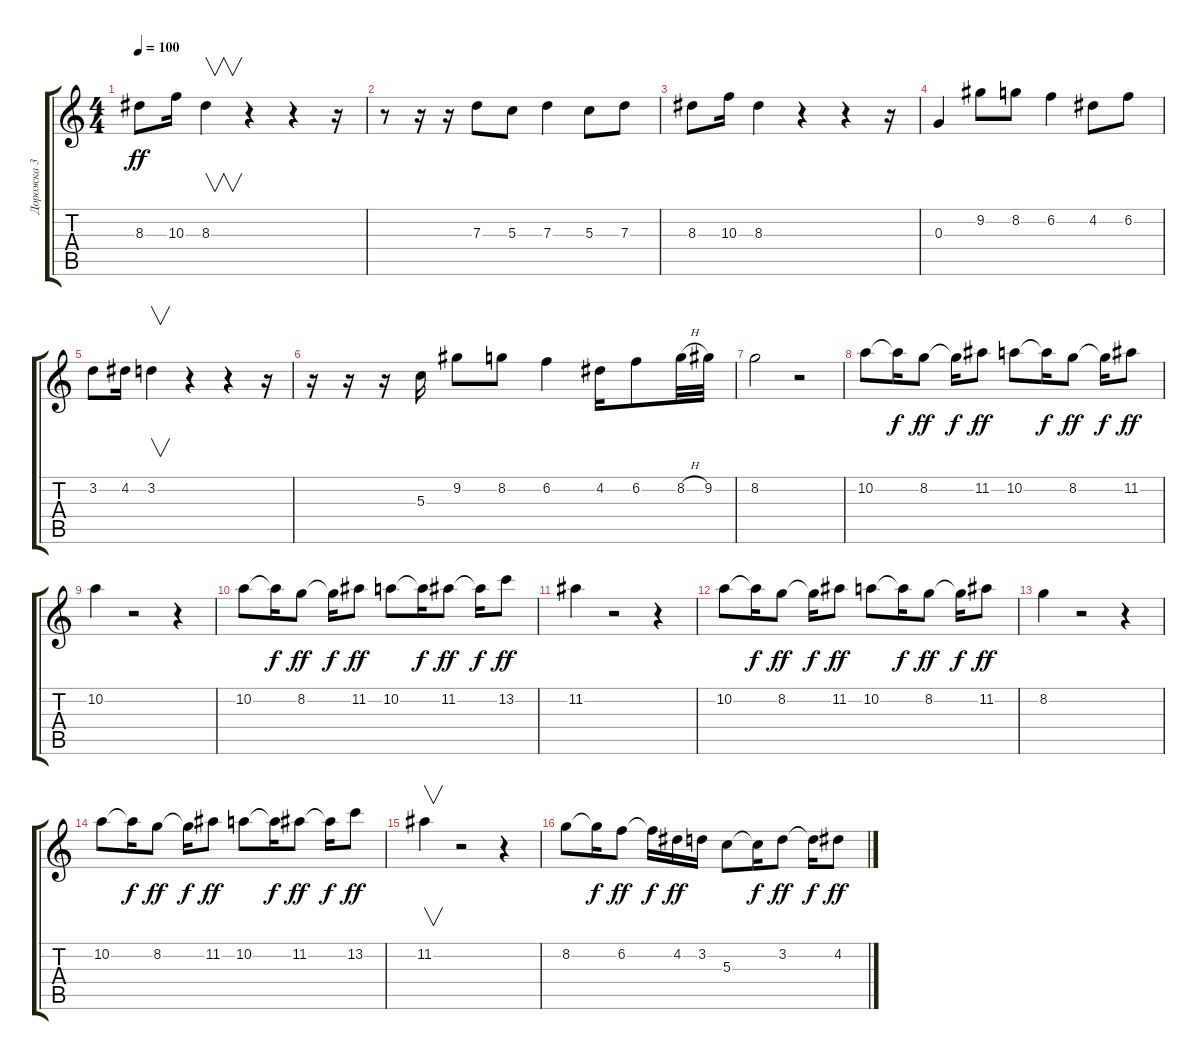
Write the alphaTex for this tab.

\track ("Дорожка 3" "Дорожка 3") {instrument contrabass}
\staff {score tabs}
\tuning (E4 B3 G3 D3 A2 D2) {hide}
\ts (4 4)
\tempo 100
\clef g2
\ks c
8.3.8{dy ff} 10.3.16 8.3.4{v} r.4 r.4 r.16 |
r.8 r.16 r.16 7.3.8 5.3.8 7.3.4 5.3.8 7.3.8 |
8.3.8 10.3.16 8.3.4 r.4 r.4 r.16 |
0.3.4 9.2.8 8.2.8 6.2.4 4.2.8 6.2.8 |
3.2.8 4.2.16 3.2.4{v} r.4 r.4 r.16 |
r.16 r.16 r.16 5.3.16 9.2.8 8.2.8 6.2.4 4.2.16 6.2.8 8.2{h}.32 9.2.32 |
8.2.2 r.2 |
10.2.8 10.2{t}.16{dy f} 8.2.8{dy ff} 8.2{t}.16{dy f} 11.2.8{dy ff} 10.2.8 10.2{t}.16{dy f} 8.2.8{dy ff} 8.2{t}.16{dy f} 11.2.8{dy ff} |
10.2.4 r.2 r.4 |
10.2.8 10.2{t}.16{dy f} 8.2.8{dy ff} 8.2{t}.16{dy f} 11.2.8{dy ff} 10.2.8 10.2{t}.16{dy f} 11.2.8{dy ff} 11.2{t}.16{dy f} 13.2.8{dy ff} |
11.2.4 r.2 r.4 |
10.2.8 10.2{t}.16{dy f} 8.2.8{dy ff} 8.2{t}.16{dy f} 11.2.8{dy ff} 10.2.8 10.2{t}.16{dy f} 8.2.8{dy ff} 8.2{t}.16{dy f} 11.2.8{dy ff} |
8.2.4 r.2 r.4 |
10.2.8 10.2{t}.16{dy f} 8.2.8{dy ff} 8.2{t}.16{dy f} 11.2.8{dy ff} 10.2.8 10.2{t}.16{dy f} 11.2.8{dy ff} 11.2{t}.16{dy f} 13.2.8{dy ff} |
11.2.4{v} r.2 r.4 |
8.2.8 8.2{t}.16{dy f} 6.2.8{dy ff} 6.2{t}.16{dy f} 4.2.16{dy ff} 3.2.16 5.3.8 5.3{t}.16{dy f} 3.2.8{dy ff} 3.2{t}.16{dy f} 4.2.8{dy ff}
